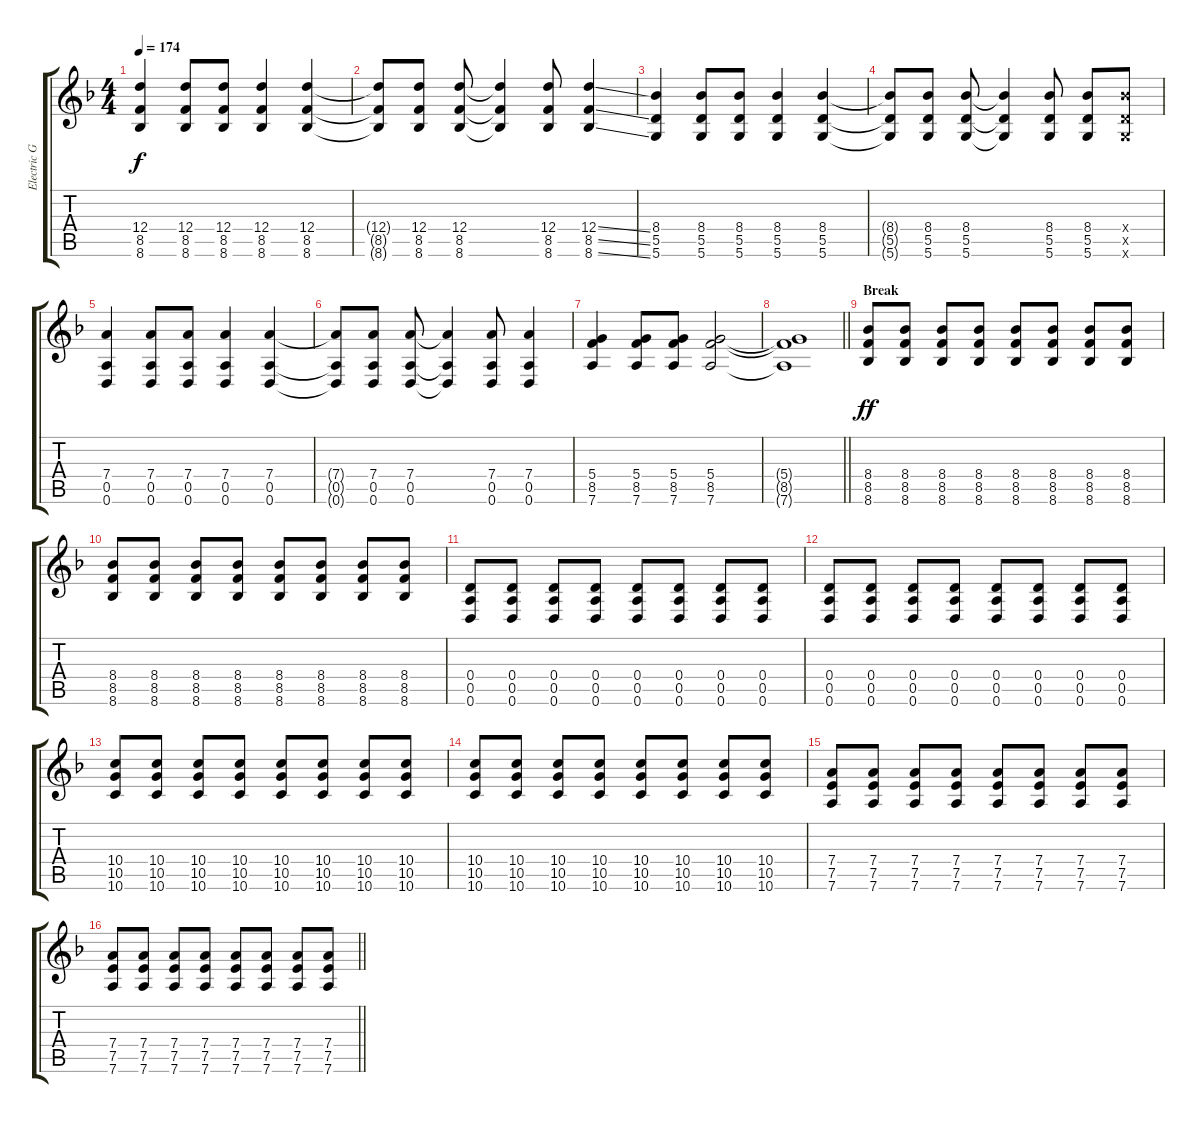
\track ("Electric Guitar 1" "Electric G") {instrument distortionguitar}
\staff {score tabs}
\tuning (E4 B3 G3 D3 A2 D2) {hide}
\ts (4 4)
\tempo 174
\clef g2
\ks dminor
(12.4 8.5 8.6).4{dy f} (12.4 8.5 8.6).8 (12.4 8.5 8.6).8 (12.4 8.5 8.6).4 (12.4 8.5 8.6).4 |
(12.4{t} 8.5{t} 8.6{t}).8 (12.4 8.5 8.6).8 (12.4 8.5 8.6).8 (12.4{t} 8.5{t} 8.6{t}).4 (12.4 8.5 8.6).8 (12.4{ss} 8.5{ss} 8.6{ss}).4 |
(8.4 5.5 5.6).4 (8.4 5.5 5.6).8 (8.4 5.5 5.6).8 (8.4 5.5 5.6).4 (8.4 5.5 5.6).4 |
(8.4{t} 5.5{t} 5.6{t}).8 (8.4 5.5 5.6).8 (8.4 5.5 5.6).8 (8.4{t} 5.5{t} 5.6{t}).4 (8.4 5.5 5.6).8 (8.4 5.5 5.6).8 (8.4{x} 5.5{x} 5.6{x}).8 |
(7.4 0.5 0.6).4 (7.4 0.5 0.6).8 (7.4 0.5 0.6).8 (7.4 0.5 0.6).4 (7.4 0.5 0.6).4 |
(7.4{t} 0.5{t} 0.6{t}).8 (7.4 0.5 0.6).8 (7.4 0.5 0.6).8 (7.4{t} 0.5{t} 0.6{t}).4 (7.4 0.5 0.6).8 (7.4 0.5 0.6).4 |
(5.4 8.5 7.6).4 (5.4 8.5 7.6).8 (5.4 8.5 7.6).8 (5.4 8.5 7.6).2 |
\barLineRight lightlight
(5.4{t} 8.5{t} 7.6{t}).1 |
\section ("" "Break")
(8.4 8.5 8.6).8{dy ff volume 14 balance 0 instrument distortionguitar} (8.4 8.5 8.6).8 (8.4 8.5 8.6).8 (8.4 8.5 8.6).8 (8.4 8.5 8.6).8 (8.4 8.5 8.6).8 (8.4 8.5 8.6).8 (8.4 8.5 8.6).8 |
(8.4 8.5 8.6).8 (8.4 8.5 8.6).8 (8.4 8.5 8.6).8 (8.4 8.5 8.6).8 (8.4 8.5 8.6).8 (8.4 8.5 8.6).8 (8.4 8.5 8.6).8 (8.4 8.5 8.6).8 |
(0.4 0.5 0.6).8 (0.4 0.5 0.6).8 (0.4 0.5 0.6).8 (0.4 0.5 0.6).8 (0.4 0.5 0.6).8 (0.4 0.5 0.6).8 (0.4 0.5 0.6).8 (0.4 0.5 0.6).8 |
(0.4 0.5 0.6).8 (0.4 0.5 0.6).8 (0.4 0.5 0.6).8 (0.4 0.5 0.6).8 (0.4 0.5 0.6).8 (0.4 0.5 0.6).8 (0.4 0.5 0.6).8 (0.4 0.5 0.6).8 |
(10.4 10.5 10.6).8 (10.4 10.5 10.6).8 (10.4 10.5 10.6).8 (10.4 10.5 10.6).8 (10.4 10.5 10.6).8 (10.4 10.5 10.6).8 (10.4 10.5 10.6).8 (10.4 10.5 10.6).8 |
(10.4 10.5 10.6).8 (10.4 10.5 10.6).8 (10.4 10.5 10.6).8 (10.4 10.5 10.6).8 (10.4 10.5 10.6).8 (10.4 10.5 10.6).8 (10.4 10.5 10.6).8 (10.4 10.5 10.6).8 |
(7.4 7.5 7.6).8 (7.4 7.5 7.6).8 (7.4 7.5 7.6).8 (7.4 7.5 7.6).8 (7.4 7.5 7.6).8 (7.4 7.5 7.6).8 (7.4 7.5 7.6).8 (7.4 7.5 7.6).8 |
\barLineRight lightlight
(7.4 7.5 7.6).8 (7.4 7.5 7.6).8 (7.4 7.5 7.6).8 (7.4 7.5 7.6).8 (7.4 7.5 7.6).8 (7.4 7.5 7.6).8 (7.4 7.5 7.6).8 (7.4 7.5 7.6).8
